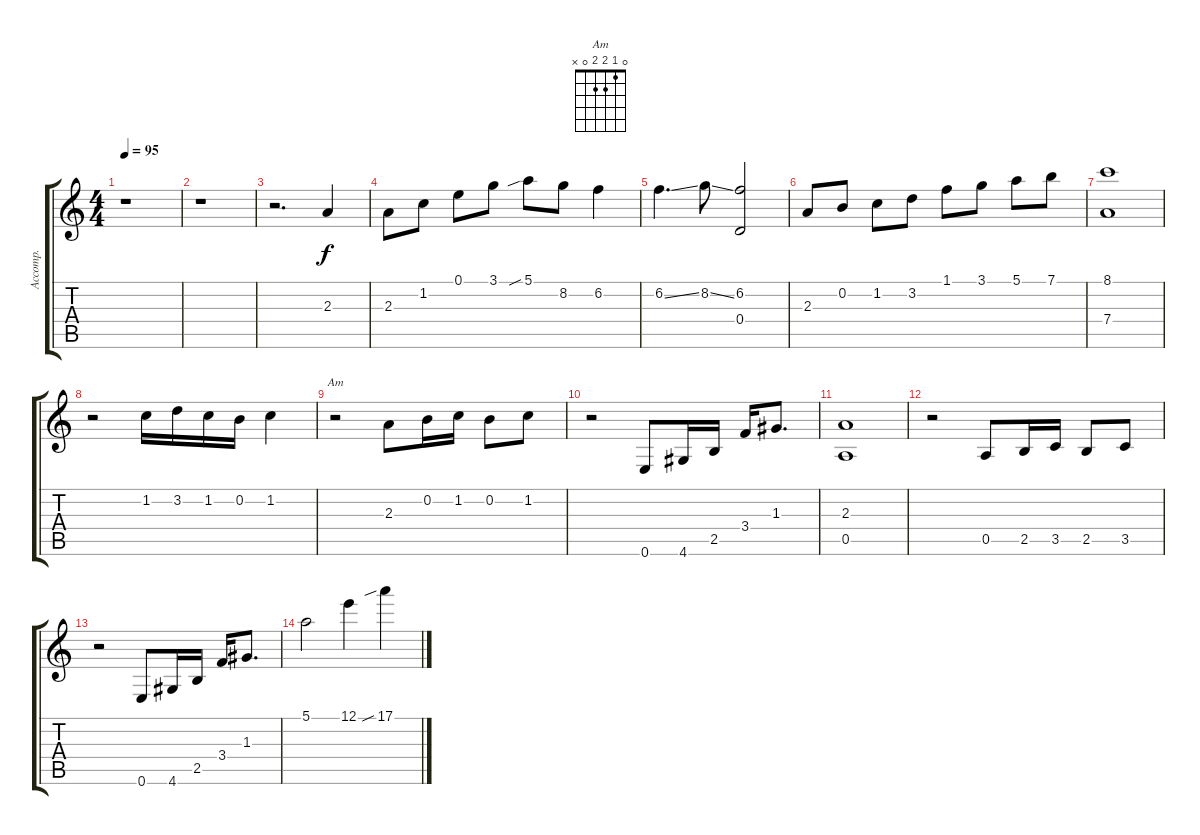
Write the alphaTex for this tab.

\track ("Accomp." "Accomp.") {instrument acousticguitarnylon}
\staff {score tabs}
\tuning (E4 B3 G3 D3 A2 E2) {hide}
\chord ("Am" 0 1 2 2 0 x)
\ts (4 4)
\tempo 95
\clef g2
\ks aminor
r.1{dy f} |
r.1 |
r.2{d} 2.3.4 |
2.3.8 1.2.8 0.1.8 3.1.8 5.1{sib}.8 8.2.8 6.2.4 |
6.2{ss}.4{d} 8.2{ss}.8 (6.2 0.4).2 |
2.3.8 0.2.8 1.2.8 3.2.8 1.1.8 3.1.8 5.1.8 7.1.8 |
(8.1 7.4).1 |
r.2 1.2.16 3.2.16 1.2.16 0.2.16 1.2.4 |
r.2{ch "Am"} 2.3.8 0.2.16 1.2.16 0.2.8 1.2.8 |
r.2 0.6.8 4.6.16 2.5.16 3.4.16 1.3.8{d} |
(2.3 0.5).1 |
r.2 0.5.8 2.5.16 3.5.16 2.5.8 3.5.8 |
r.2 0.6.8 4.6.16 2.5.16 3.4.16 1.3.8{d} |
5.1.2 12.1.4 17.1{sib}.4
